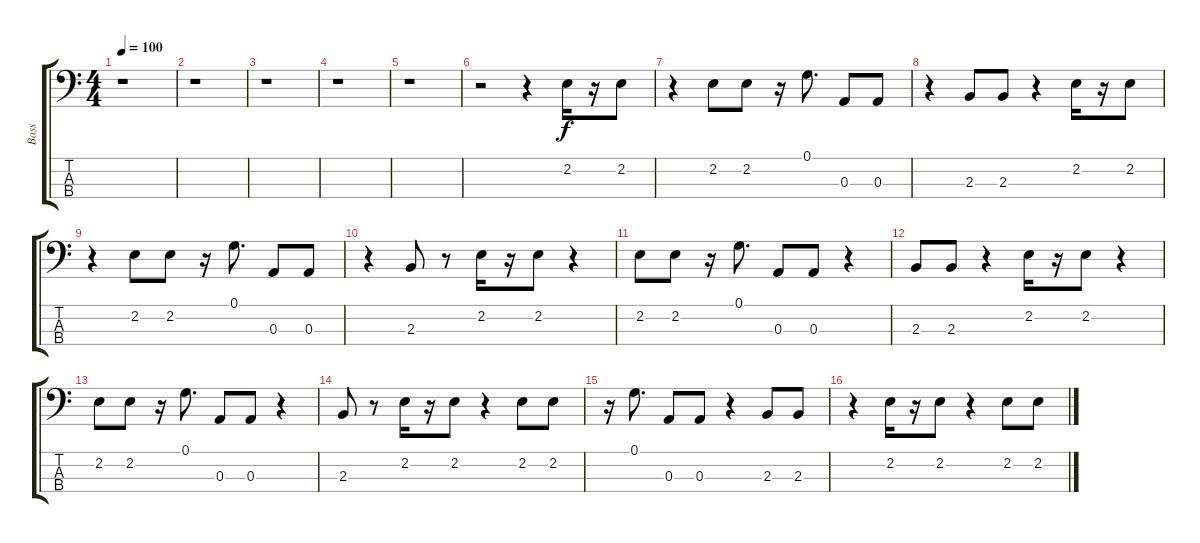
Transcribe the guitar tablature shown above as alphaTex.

\track ("Bass" "Bass") {instrument electricbassfinger}
\staff {score tabs}
\tuning (G2 D2 A1 E1) {hide}
\ts (4 4)
\tempo 100
\clef f4
\ks c
r.1{dy f} |
r.1 |
r.1 |
r.1 |
r.1 |
r.2 r.4 2.2.16 r.16 2.2.8 |
r.4 2.2.8 2.2.8 r.16 0.1.8{d} 0.3.8 0.3.8 |
r.4 2.3.8 2.3.8 r.4 2.2.16 r.16 2.2.8 |
r.4 2.2.8 2.2.8 r.16 0.1.8{d} 0.3.8 0.3.8 |
r.4 2.3.8 r.8 2.2.16 r.16 2.2.8 r.4 |
2.2.8 2.2.8 r.16 0.1.8{d} 0.3.8 0.3.8 r.4 |
2.3.8 2.3.8 r.4 2.2.16 r.16 2.2.8 r.4 |
2.2.8 2.2.8 r.16 0.1.8{d} 0.3.8 0.3.8 r.4 |
2.3.8 r.8 2.2.16 r.16 2.2.8 r.4 2.2.8 2.2.8 |
r.16 0.1.8{d} 0.3.8 0.3.8 r.4 2.3.8 2.3.8 |
r.4 2.2.16 r.16 2.2.8 r.4 2.2.8 2.2.8
